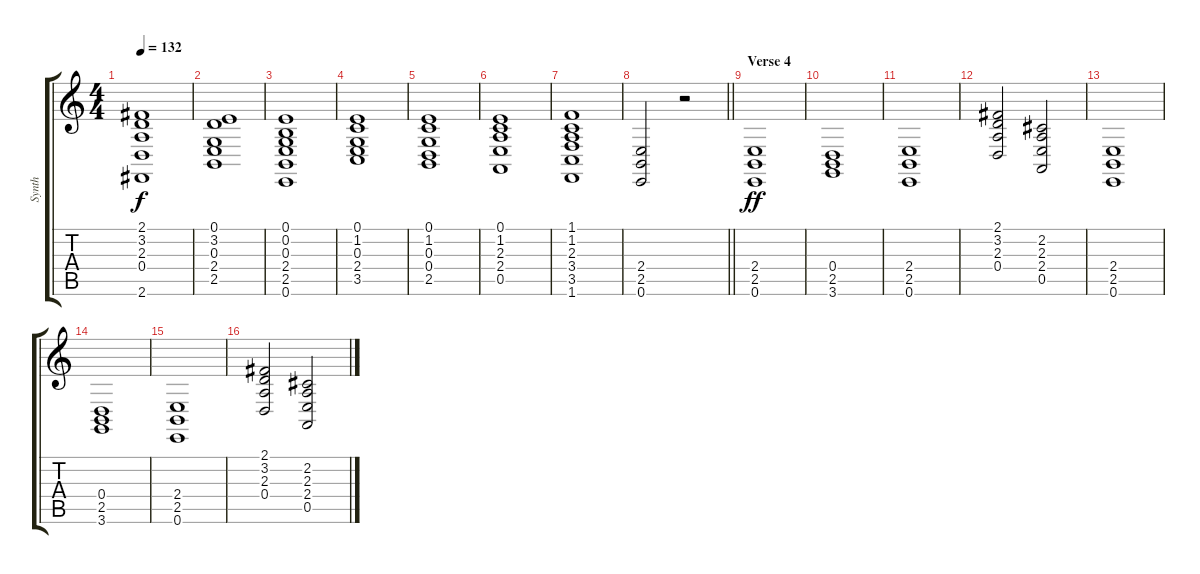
\track ("Synth" "Synth") {instrument pad2warm}
\staff {score tabs}
\tuning (E4 B3 G3 D3 A2 E2) {hide}
\ts (4 4)
\tempo 132
\clef g2
\ks c
(2.1 3.2 2.3 0.4 2.6).1{dy f} |
(0.1 3.2 0.3 2.4 2.5).1 |
(0.1 0.2 0.3 2.4 2.5 0.6).1 |
(0.1 1.2 0.3 2.4 3.5).1 |
(0.1 1.2 0.3 0.4 2.5).1 |
(0.1 1.2 2.3 2.4 0.5).1 |
(1.1 1.2 2.3 3.4 3.5 1.6).1 |
\barLineRight lightlight
(2.4 2.5 0.6).2 r.2 |
\section ("" "Verse 4")
(2.4 2.5 0.6).1{dy ff} |
(0.4 2.5 3.6).1 |
(2.4 2.5 0.6).1 |
(2.1 3.2 2.3 0.4).2 (2.2 2.3 2.4 0.5).2 |
(2.4 2.5 0.6).1 |
(0.4 2.5 3.6).1 |
(2.4 2.5 0.6).1 |
(2.1 3.2 2.3 0.4).2 (2.2 2.3 2.4 0.5).2
